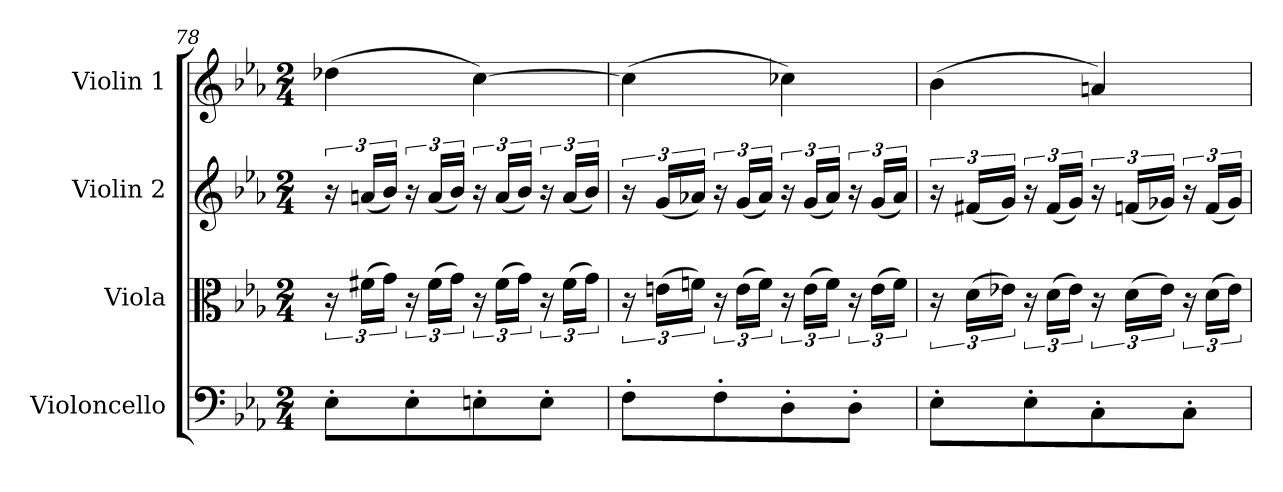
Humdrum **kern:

**kern	**kern	**kern	**kern
*part4	*part3	*part2	*part1
*staff4	*staff3	*staff2	*staff1
*I"Violoncello	*I"Viola	*I"Violin 2	*I"Violin 1
*I'Vc	*I'Vla	*I'Vln	*I'Vln
*clefF4	*clefC3	*clefG2	*clefG2
*k[b-e-a-]	*k[b-e-a-]	*k[b-e-a-]	*k[b-e-a-]
*M2/4	*M2/4	*M2/4	*M2/4
=78	=78	=78	=78
8E-'\L	24r	24r	(4dd-X\
.	(24f#X\LL	(24an/LL	.
.	24g\JJ)	24b-/JJ)	.
8E-'\	24r	24r	.
.	(24f#\LL	(24a/LL	.
.	24g\JJ)	24b-/JJ)	.
8En'\	24r	24r	[4cc\)
.	(24f#\LL	(24a/LL	.
.	24g\JJ)	24b-/JJ)	.
8E'\J	24r	24r	.
.	(24f#\LL	(24a/LL	.
.	24g\JJ)	24b-/JJ)	.
=79	=79	=79	=79
8F'\L	24r	24r	(4cc\]
.	(24en\LL	(24g/LL	.
.	24fn\JJ)	24a-X/JJ)	.
8F'\	24r	24r	.
.	(24e\LL	(24g/LL	.
.	24f\JJ)	24a-/JJ)	.
8D'\	24r	24r	4cc-X\)
.	(24e\LL	(24g/LL	.
.	24f\JJ)	24a-/JJ)	.
8D'\J	24r	24r	.
.	(24e\LL	(24g/LL	.
.	24f\JJ)	24a-/JJ)	.
!!LO:LB:g=z
=80	=80	=80	=80
8E-'\L	24r	24r	(4b-\
.	(24d\LL	(24f#X/LL	.
.	24e-X\JJ)	24g/JJ)	.
8E-'\	24r	24r	.
.	(24d\LL	(24f#/LL	.
.	24e-\JJ)	24g/JJ)	.
8C'\	24r	24r	4an/)
.	(24d\LL	(24fn/LL	.
.	24e-\JJ)	24g-X/JJ)	.
8C'\J	24r	24r	.
.	(24d\LL	(24f/LL	.
.	24e-\JJ)	24g-/JJ)	.
=	=	=	=
*-	*-	*-	*-
